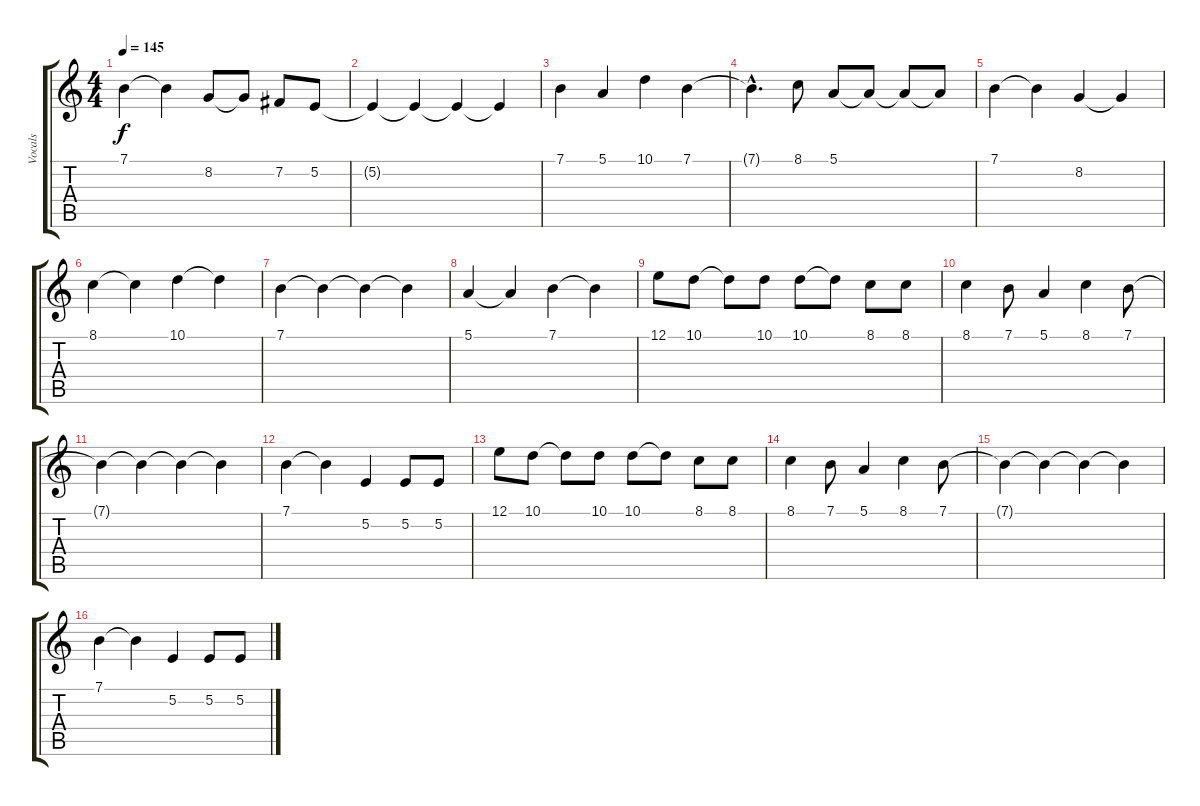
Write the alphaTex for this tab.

\track ("Vocals" "Vocals") {instrument violin}
\staff {score tabs}
\tuning (E4 B3 G3 D3 A2 E2) {hide}
\ts (4 4)
\tempo 145
\clef g2
\ks c
7.1.4{dy f} 7.1{t}.4 8.2.8 8.2{t}.8 7.2.8 5.2.8 |
5.2{t}.4 5.2{t}.4 5.2{t}.4 5.2{t}.4 |
7.1.4 5.1.4 10.1.4 7.1.4 |
7.1{hac t}.4{d} 8.1.8 5.1.8 5.1{t}.8 5.1{t}.8 5.1{t}.8 |
7.1.4 7.1{t}.4 8.2.4 8.2{t}.4 |
8.1.4 8.1{t}.4 10.1.4 10.1{t}.4 |
7.1.4 7.1{t}.4 7.1{t}.4 7.1{t}.4 |
5.1.4 5.1{t}.4 7.1.4 7.1{t}.4 |
12.1.8 10.1.8 10.1{t}.8 10.1.8 10.1.8 10.1{t}.8 8.1.8 8.1.8 |
8.1.4 7.1.8 5.1.4 8.1.4 7.1.8 |
7.1{t}.4 7.1{t}.4 7.1{t}.4 7.1{t}.4 |
7.1.4 7.1{t}.4 5.2.4 5.2.8 5.2.8 |
12.1.8 10.1.8 10.1{t}.8 10.1.8 10.1.8 10.1{t}.8 8.1.8 8.1.8 |
8.1.4 7.1.8 5.1.4 8.1.4 7.1.8 |
7.1{t}.4 7.1{t}.4 7.1{t}.4 7.1{t}.4 |
7.1.4 7.1{t}.4 5.2.4 5.2.8 5.2.8
